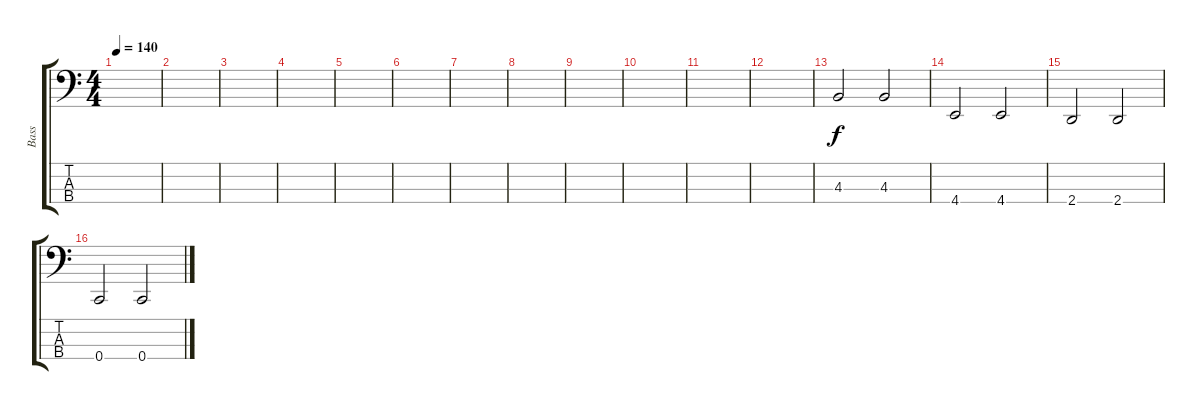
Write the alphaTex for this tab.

\track ("Bass" "Bass") {instrument electricbassfinger}
\staff {score tabs}
\tuning (F2 C2 G1 C1) {hide}
\ts (4 4)
\tempo 140
\clef f4
\ks c
|
|
|
|
|
|
|
|
|
|
|
|
4.3.2 4.3.2 |
4.4.2 4.4.2 |
2.4.2 2.4.2 |
0.4.2 0.4.2
